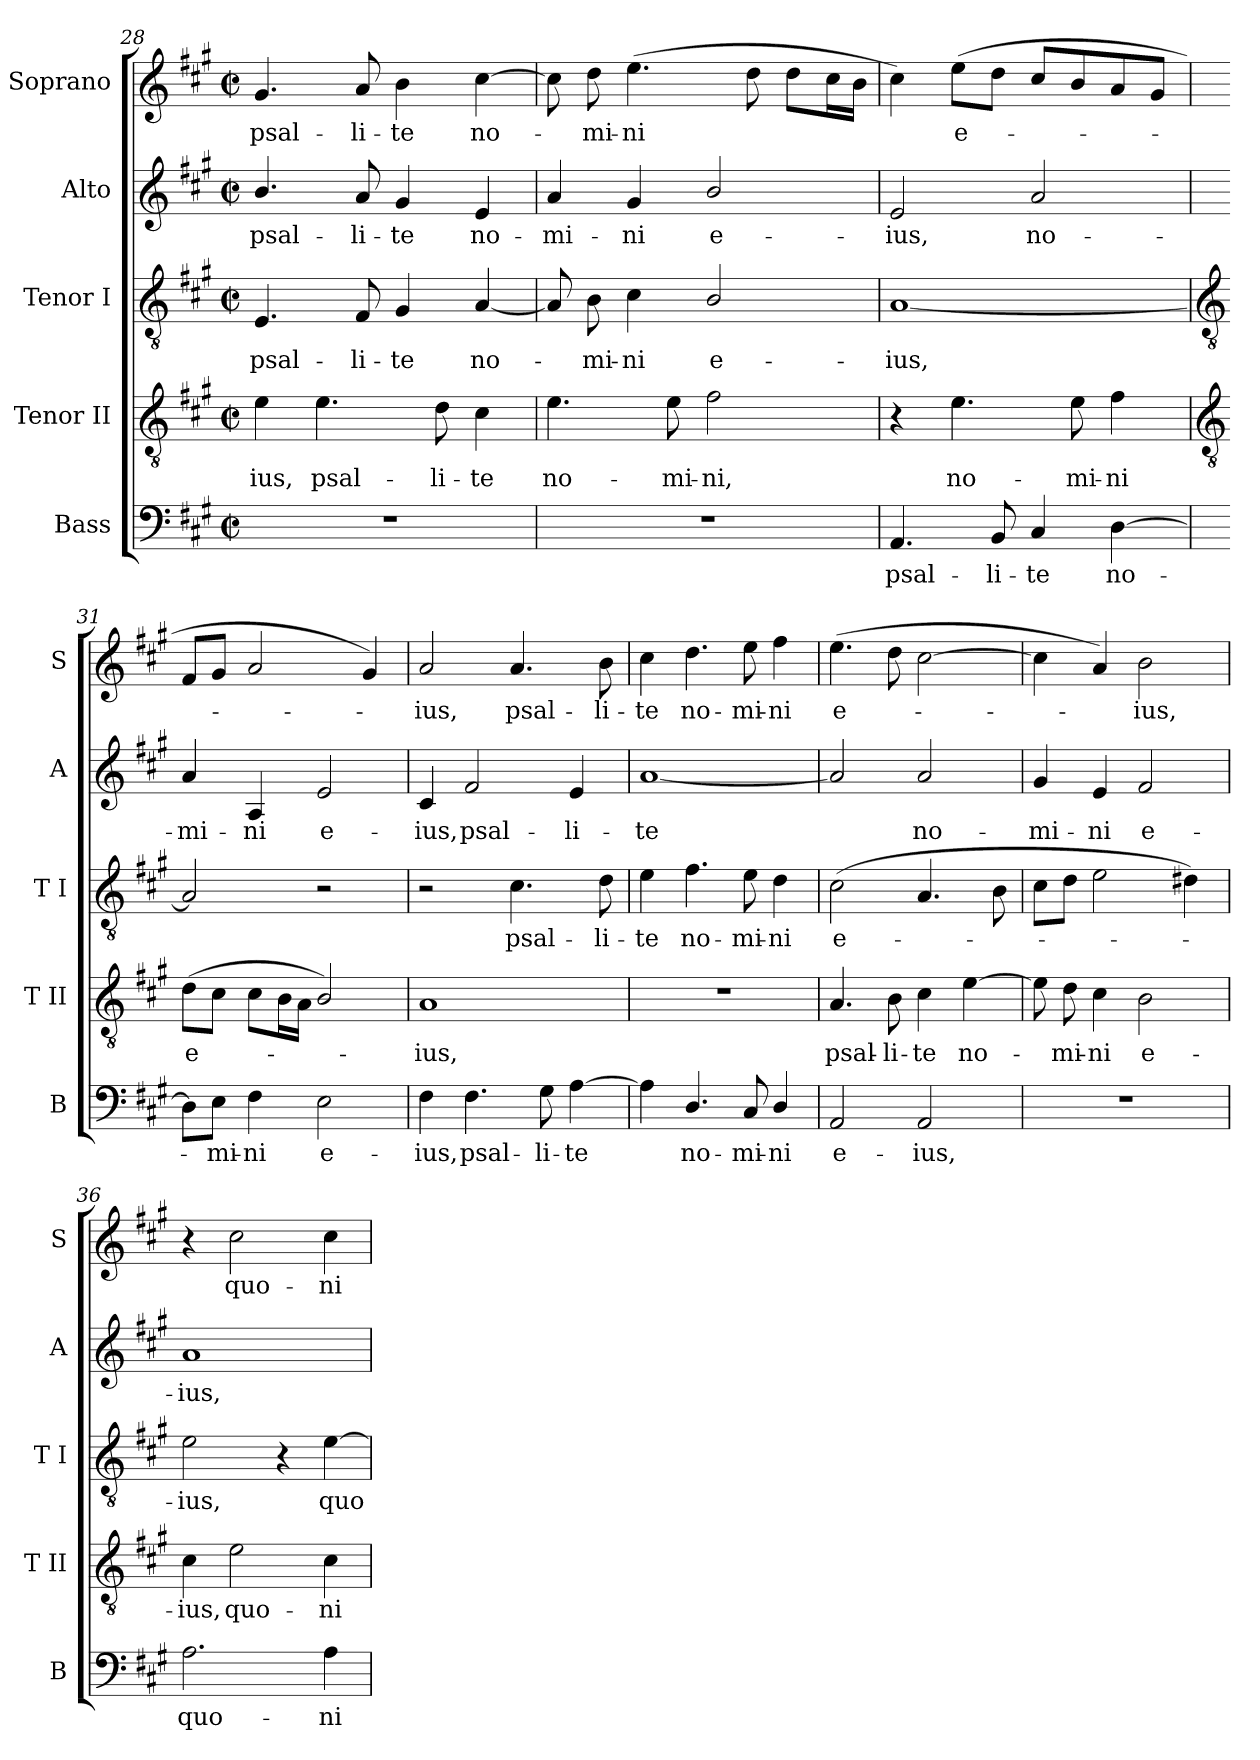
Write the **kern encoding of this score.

**kern	**text	**kern	**text	**kern	**text	**kern	**text	**kern	**text
*part5	*part5	*part4	*part4	*part3	*part3	*part2	*part2	*part1	*part1
*staff5	*staff5	*staff4	*staff4	*staff3	*staff3	*staff2	*staff2	*staff1	*staff1
*I"Bass	*	*I"Tenor II	*	*I"Tenor I	*	*I"Alto	*	*I"Soprano	*
*I'B	*	*I'T II	*	*I'T I	*	*I'A	*	*I'S	*
*clefF4	*	*clefGv2	*	*clefGv2	*	*clefG2	*	*clefG2	*
*k[f#c#g#]	*	*k[f#c#g#]	*	*k[f#c#g#]	*	*k[f#c#g#]	*	*k[f#c#g#]	*
*A:	*	*A:	*	*A:	*	*A:	*	*A:	*
*M2/2	*	*M2/2	*	*M2/2	*	*M2/2	*	*M2/2	*
*met(c|)	*	*met(c|)	*	*met(c|)	*	*met(c|)	*	*met(c|)	*
=28	=28	=28	=28	=28	=28	=28	=28	=28	=28
!	!	!	!LO:LY:b	!	!LO:LY:b	!	!LO:LY:b	!	!LO:LY:b
1r	.	4e	ius,	4.E	psal-	4.b/	psal-	4.g#	psal-
!	!	!	!LO:LY:b	!	!	!	!	!	!
.	.	4.e	psal-	.	.	.	.	.	.
!	!	!	!	!	!LO:LY:b	!	!LO:LY:b	!	!LO:LY:b
.	.	.	.	8F#	-li-	8a	-li-	8a	-li-
!	!	!	!	!	!LO:LY:b	!	!LO:LY:b	!	!LO:LY:b
.	.	.	.	4G#	-te	4g#	-te	4b	-te
!	!	!	!LO:LY:b	!	!	!	!	!	!
.	.	8d	-li-	.	.	.	.	.	.
!	!	!	!LO:LY:b	!	!LO:LY:b	!	!LO:LY:b	!	!LO:LY:b
.	.	4c#	-te	[4A	no-	4e	no-	[4cc#	no-
=29	=29	=29	=29	=29	=29	=29	=29	=29	=29
!	!	!	!LO:LY:b	!	!	!	!LO:LY:b	!	!
1r	.	4.e	no-	8A]	.	4a	-mi-	8cc#]	.
!	!	!	!	!	!LO:LY:b	!	!	!	!LO:LY:b
.	.	.	.	8B	mi-	.	.	8dd	mi-
!	!	!	!	!	!LO:LY:b	!	!LO:LY:b	!	!LO:LY:b
.	.	.	.	4c#	-ni	4g#	-ni	(>4.ee	-ni
!	!	!	!LO:LY:b	!	!	!	!	!	!
.	.	8e	-mi-	.	.	.	.	.	.
!	!	!	!LO:LY:b	!	!LO:LY:b	!	!LO:LY:b	!	!
.	.	2f#	-ni,	2B/	e-	2b/	e-	.	.
.	.	.	.	.	.	.	.	8dd	.
.	.	.	.	.	.	.	.	8ddL	.
.	.	.	.	.	.	.	.	16cc#L	.
.	.	.	.	.	.	.	.	16bJJ	.
=30	=30	=30	=30	=30	=30	=30	=30	=30	=30
!	!LO:LY:b	!	!	!	!LO:LY:b	!	!LO:LY:b	!	!
4.AA	psal-	4r	.	[1A	-ius,	2e	-ius,	4cc#)	.
!	!	!	!LO:LY:b	!	!	!	!	!	!LO:LY:b
.	.	4.e	no-	.	.	.	.	(<8eeL	e-
!	!LO:LY:b	!	!	!	!	!	!	!	!
8BB	-li-	.	.	.	.	.	.	8ddJ	.
!	!LO:LY:b	!	!	!	!	!	!LO:LY:b	!	!
4C#	-te	.	.	.	.	2a	no-	8cc#L	.
!	!	!	!LO:LY:b	!	!	!	!	!	!
.	.	8e	-mi-	.	.	.	.	8b	.
!	!LO:LY:b	!	!LO:LY:b	!	!	!	!	!	!
[4D	no-	4f#	-ni	.	.	.	.	8a	.
.	.	.	.	.	.	.	.	8g#J	.
!!LO:LB:g=z
=31	=31	=31	=31	=31	=31	=31	=31	=31	=31
*	*	*clefGv2	*	*clefGv2	*	*	*	*	*
!	!	!	!LO:LY:b	!	!	!	!LO:LY:b	!	!
8D\L]	.	(>8dL	e-	2A]	.	4a	-mi-	8f#L	.
!	!LO:LY:b	!	!	!	!	!	!	!	!
8E\J	mi-	8c#J	.	.	.	.	.	8g#J	.
!	!LO:LY:b	!	!	!	!	!	!LO:LY:b	!	!
4F#	-ni	8c#L	.	.	.	4A	-ni	2a	.
.	.	16BL	.	.	.	.	.	.	.
.	.	16AJJ	.	.	.	.	.	.	.
!	!LO:LY:b	!	!	!	!	!	!LO:LY:b	!	!
2E	e-	2B/)	.	2r	.	2e	e-	.	.
.	.	.	.	.	.	.	.	4g#)	.
=32	=32	=32	=32	=32	=32	=32	=32	=32	=32
!	!LO:LY:b	!	!LO:LY:b	!	!	!	!LO:LY:b	!	!LO:LY:b
4F#	-ius,	1A	ius,	2r	.	4c#	-ius,	2a	ius,
!	!LO:LY:b	!	!	!	!	!	!LO:LY:b	!	!
4.F#	psal-	.	.	.	.	2f#	psal-	.	.
!	!	!	!	!	!LO:LY:b	!	!	!	!LO:LY:b
.	.	.	.	4.c#	psal-	.	.	4.a	psal-
!	!LO:LY:b	!	!	!	!	!	!	!	!
8G#	-li-	.	.	.	.	.	.	.	.
!	!LO:LY:b	!	!	!	!	!	!LO:LY:b	!	!
[4A	-te	.	.	.	.	4e	-li-	.	.
!	!	!	!	!	!LO:LY:b	!	!	!	!LO:LY:b
.	.	.	.	8d	-li-	.	.	8b	-li-
=33	=33	=33	=33	=33	=33	=33	=33	=33	=33
!	!	!	!	!	!LO:LY:b	!	!LO:LY:b	!	!LO:LY:b
4A]	.	1r	.	4e	-te	[1a	-te	4cc#	-te
!	!LO:LY:b	!	!	!	!LO:LY:b	!	!	!	!LO:LY:b
4.D/	no-	.	.	4.f#	no-	.	.	4.dd	no-
!	!LO:LY:b	!	!	!	!LO:LY:b	!	!	!	!LO:LY:b
8C#	-mi-	.	.	8e	-mi-	.	.	8ee	-mi-
!	!LO:LY:b	!	!	!	!LO:LY:b	!	!	!	!LO:LY:b
4D/	-ni	.	.	4d	-ni	.	.	4ff#	-ni
=34	=34	=34	=34	=34	=34	=34	=34	=34	=34
!	!LO:LY:b	!	!LO:LY:b	!	!LO:LY:b	!	!	!	!LO:LY:b
2AA	e-	4.A	psal-	(>2c#	e-	2a]	.	(>4.ee	e-
!	!	!	!LO:LY:b	!	!	!	!	!	!
.	.	8B	-li-	.	.	.	.	8dd	.
!	!LO:LY:b	!	!LO:LY:b	!	!	!	!LO:LY:b	!	!
2AA	-ius,	4c#	-te	4.A	.	2a	no-	[2cc#	.
!	!	!	!LO:LY:b	!	!	!	!	!	!
.	.	[4e	no-	.	.	.	.	.	.
.	.	.	.	8B	.	.	.	.	.
=35	=35	=35	=35	=35	=35	=35	=35	=35	=35
!	!	!	!	!	!	!	!LO:LY:b	!	!
1r	.	8e]	.	8c#L	.	4g#	-mi-	4cc#]	.
!	!	!	!LO:LY:b	!	!	!	!	!	!
.	.	8d	mi-	8dJ	.	.	.	.	.
!	!	!	!LO:LY:b	!	!	!	!LO:LY:b	!	!
.	.	4c#	-ni	2e	.	4e	-ni	4a)	.
!	!	!	!LO:LY:b	!	!	!	!LO:LY:b	!	!LO:LY:b
.	.	2B	e-	.	.	2f#	e-	2b	ius,
.	.	.	.	4d#X)	.	.	.	.	.
=36	=36	=36	=36	=36	=36	=36	=36	=36	=36
!	!LO:LY:b	!	!LO:LY:b	!	!LO:LY:b	!	!LO:LY:b	!	!
2.A	quo-	4c#	-ius,	2e	ius,	1a	-ius,	4r	.
!	!	!	!LO:LY:b	!	!	!	!	!	!LO:LY:b
.	.	2e	quo-	.	.	.	.	2cc#	quo-
.	.	.	.	4r	.	.	.	.	.
!	!LO:LY:b	!	!LO:LY:b	!	!LO:LY:b	!	!	!	!LO:LY:b
4A	-ni-	4c#	-ni-	[4e	quo-	.	.	4cc#	-ni-
=	=	=	=	=	=	=	=	=	=
*-	*-	*-	*-	*-	*-	*-	*-	*-	*-
